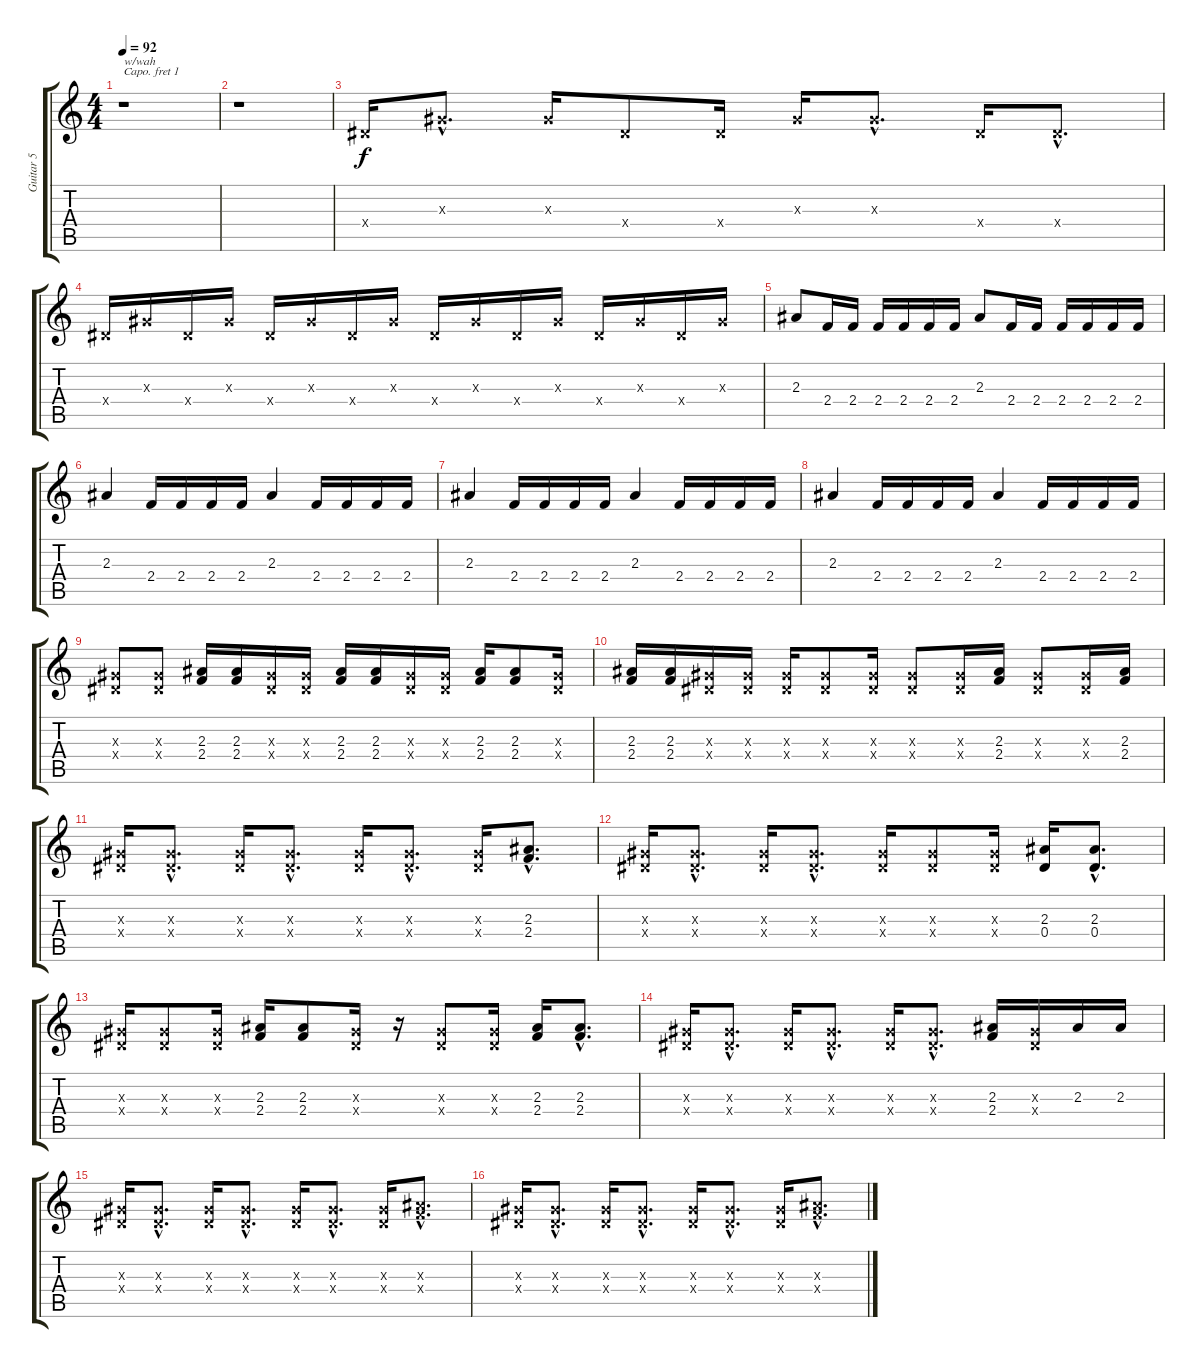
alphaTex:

\track ("Guitar 5" "Guitar 5") {instrument electricguitarclean}
\staff {score tabs}
\capo 1
\tuning (E4 B3 G3 D3 A2 E2) {hide}
\ts (4 4)
\tempo 92
\clef g2
\ks c
r.1{txt "w/wah" dy f instrument electricguitarclean} |
r.1 |
0.4{x}.16 0.3{hac x}.8{d} 0.3{x}.16 0.4{x}.8 0.4{x}.16 0.3{x}.16 0.3{hac x}.8{d} 0.4{x}.16 0.4{hac x}.8{d} |
0.4{x}.16 0.3{x}.16 0.4{x}.16 0.3{x}.16 0.4{x}.16 0.3{x}.16 0.4{x}.16 0.3{x}.16 0.4{x}.16 0.3{x}.16 0.4{x}.16 0.3{x}.16 0.4{x}.16 0.3{x}.16 0.4{x}.16 0.3{x}.16 |
2.3.8{instrument electricguitarmuted} 2.4.16 2.4.16 2.4.16 2.4.16 2.4.16 2.4.16 2.3.8 2.4.16 2.4.16 2.4.16 2.4.16 2.4.16 2.4.16 |
2.3.4 2.4.16 2.4.16 2.4.16 2.4.16 2.3.4 2.4.16 2.4.16 2.4.16 2.4.16 |
2.3.4 2.4.16 2.4.16 2.4.16 2.4.16 2.3.4 2.4.16 2.4.16 2.4.16 2.4.16 |
2.3.4 2.4.16 2.4.16 2.4.16 2.4.16 2.3.4 2.4.16 2.4.16 2.4.16 2.4.16 |
(0.3{x} 0.4{x}).8{instrument electricguitarclean} (0.3{x} 0.4{x}).8 (2.3 2.4).16 (2.3 2.4).16 (0.3{x} 0.4{x}).16 (0.3{x} 0.4{x}).16 (2.3 2.4).16 (2.3 2.4).16 (0.3{x} 0.4{x}).16 (0.3{x} 0.4{x}).16 (2.3 2.4).16 (2.3 2.4).8 (0.3{x} 0.4{x}).16 |
(2.3 2.4).16 (2.3 2.4).16 (0.3{x} 0.4{x}).16 (0.3{x} 0.4{x}).16 (0.3{x} 0.4{x}).16 (0.3{x} 0.4{x}).8 (0.3{x} 0.4{x}).16 (0.3{x} 0.4{x}).8 (0.3{x} 0.4{x}).16 (2.3 2.4).16 (0.3{x} 0.4{x}).8 (0.3{x} 0.4{x}).16 (2.3 2.4).16 |
(0.3{x} 0.4{x}).16 (0.3{hac x} 0.4{hac x}).8{d} (0.3{x} 0.4{x}).16 (0.3{hac x} 0.4{hac x}).8{d} (0.3{x} 0.4{x}).16 (0.3{hac x} 0.4{hac x}).8{d} (0.3{x} 0.4{x}).16 (2.3{hac} 2.4{hac}).8{d} |
(0.3{x} 0.4{x}).16 (0.3{hac x} 0.4{hac x}).8{d} (0.3{x} 0.4{x}).16 (0.3{hac x} 0.4{hac x}).8{d} (0.3{x} 0.4{x}).16 (0.3{x} 0.4{x}).8 (0.3{x} 0.4{x}).16 (2.3 0.4).16 (2.3{hac} 0.4{hac}).8{d} |
(0.3{x} 0.4{x}).16 (0.3{x} 0.4{x}).8 (0.3{x} 0.4{x}).16 (2.3 2.4).16 (2.3 2.4).8 (0.3{x} 0.4{x}).16 r.16 (0.3{x} 0.4{x}).8 (0.3{x} 0.4{x}).16 (2.3 2.4).16 (2.3{hac} 2.4{hac}).8{d} |
(0.3{x} 0.4{x}).16 (0.3{hac x} 0.4{hac x}).8{d} (0.3{x} 0.4{x}).16 (0.3{hac x} 0.4{hac x}).8{d} (0.3{x} 0.4{x}).16 (0.3{hac x} 0.4{hac x}).8{d} (2.3 2.4).16 (0.3{x} 0.4{x}).16 2.3.16 2.3.16 |
(0.3{x} 0.4{x}).16 (0.3{hac x} 0.4{hac x}).8{d} (0.3{x} 0.4{x}).16 (0.3{hac x} 0.4{hac x}).8{d} (0.3{x} 0.4{x}).16 (0.3{hac x} 0.4{hac x}).8{d} (0.3{x} 0.4{x}).16 (2.3{hac x} 2.4{hac x}).8{d} |
(0.3{x} 0.4{x}).16 (0.3{hac x} 0.4{hac x}).8{d} (0.3{x} 0.4{x}).16 (0.3{hac x} 0.4{hac x}).8{d} (0.3{x} 0.4{x}).16 (0.3{hac x} 0.4{hac x}).8{d} (0.3{x} 0.4{x}).16 (2.3{hac x} 2.4{hac x}).8{d}
